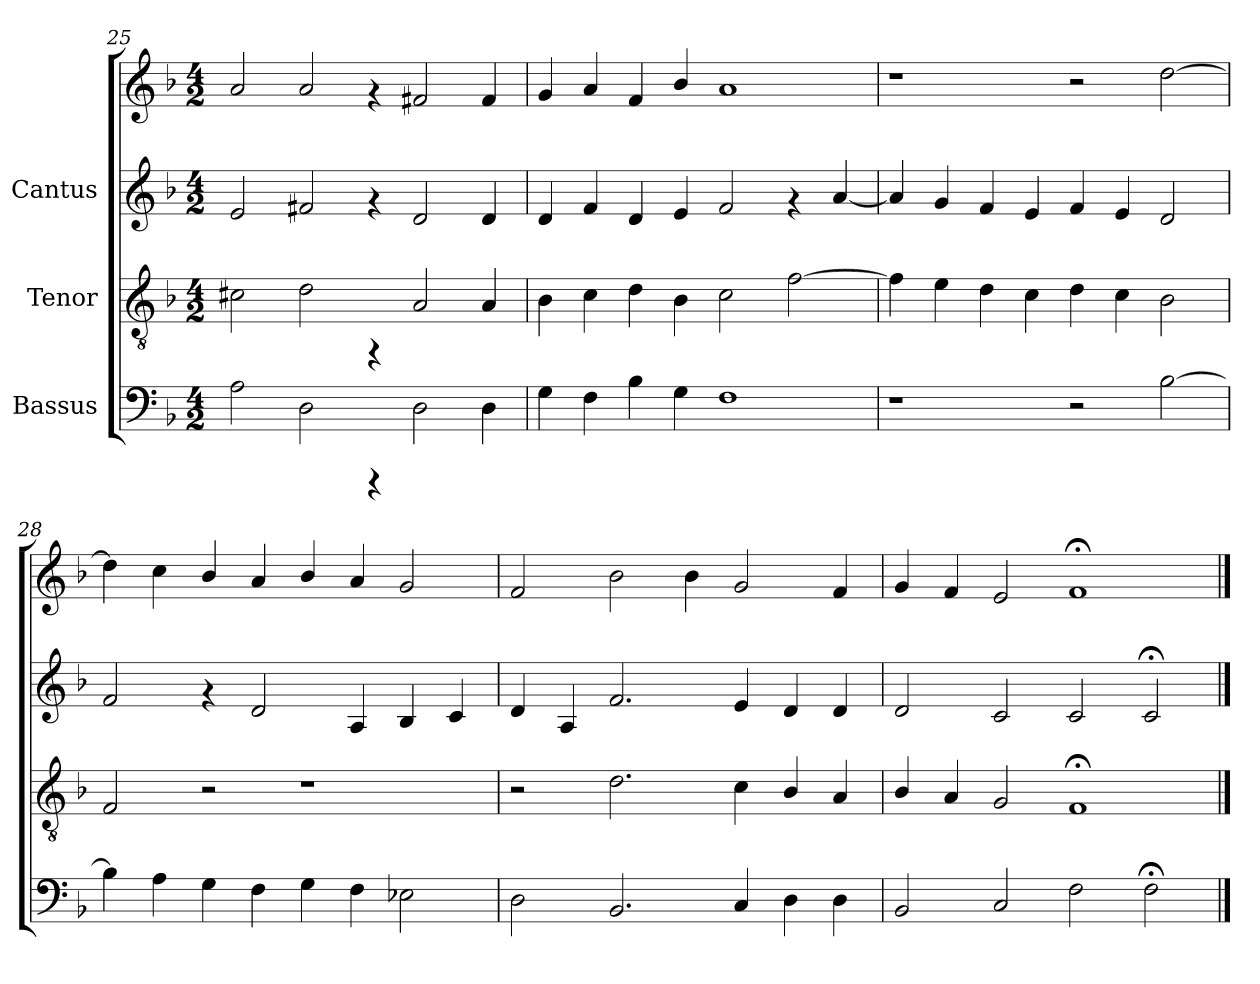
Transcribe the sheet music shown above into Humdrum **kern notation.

**kern	**kern	**kern	**kern
*part3	*part2	*part1	*part1
*staff4	*staff3	*staff2	*staff1
*I"Bassus	*I"Tenor	*I"Cantus	*
*clefF4	*clefGv2	*clefG2	*clefG2
*k[b-]	*k[b-]	*k[b-]	*k[b-]
*F:	*F:	*F:	*F:
*M4/2	*M4/2	*M4/2	*M4/2
=25	=25	=25	=25
2A\	2c#X\	2e/	2a/
2D\	2d\	2f#X/	2a/
4rCCC	4rFF	4rf	4rf
2D\	2A/	2d/	2f#X/
4D\	4A/	4d/	4f#/
=26	=26	=26	=26
4G\	4B-\	4d/	4g/
4F\	4c\	4f/	4a/
4B-\	4d\	4d/	4f/
4G\	4B-\	4e/	4b-/
1F	2c\	2f/	1a
.	[>2f\	4rf	.
.	.	[<4a/	.
!!LO:LB:g=z
=27	=27	=27	=27
1r	4f\]	4a/]	1r
.	4e\	4g/	.
.	4d\	4f/	.
.	4c\	4e/	.
2r	4d\	4f/	2r
.	4c\	4e/	.
[>2B-\	2B-\	2d/	[>2dd\
=28	=28	=28	=28
4B-\]	2F/	2f/	4dd\]
4A\	.	.	4cc\
4G\	2r	4rf	4b-/
4F\	.	2d/	4a/
4G\	1r	.	4b-/
4F\	.	4A/	4a/
2E-X\	.	4B-/	2g/
.	.	4c/	.
=29	=29	=29	=29
2D\	2r	4d/	2f/
.	.	4A/	.
2.BB-/	2.d\	2.f/	2b-\
.	.	.	4b-\
4C/	4c\	4e/	2g/
4D\	4B-/	4d/	.
4D\	4A/	4d/	4f/
=30	=30	=30	=30
2BB-/	4B-/	2d/	4g/
.	4A/	.	4f/
2C/	2G/	2c/	2e/
2F\	1F;<	2c/	1f;<
2F;<\	.	2c;</	.
==	==	==	==
*-	*-	*-	*-
